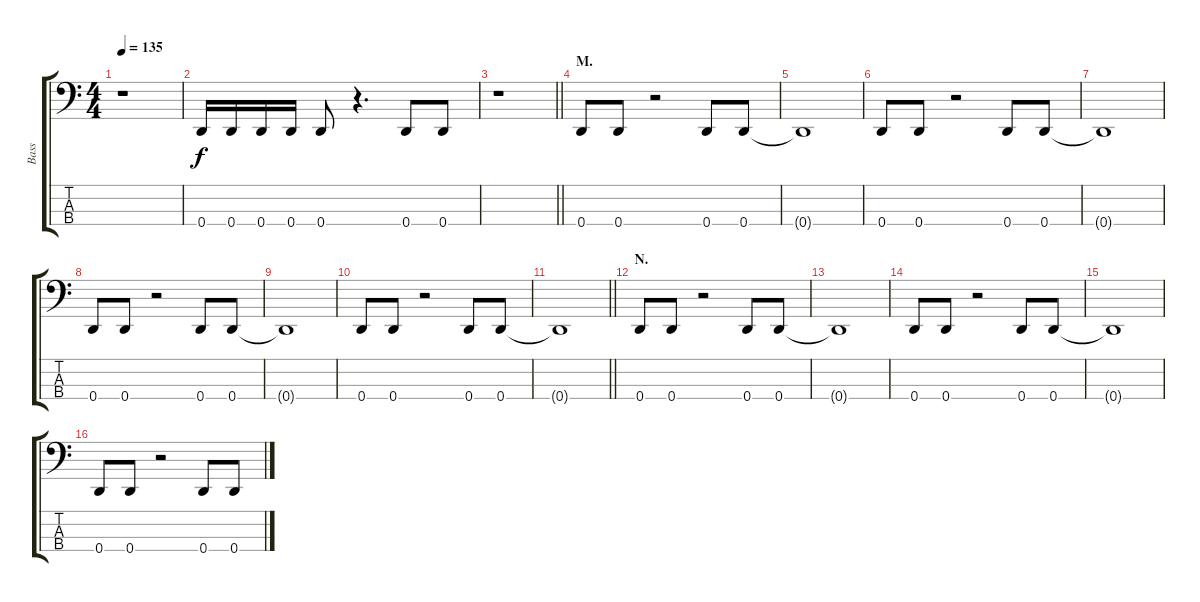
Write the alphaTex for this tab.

\track ("Bass" "Bass") {instrument electricbassfinger}
\staff {score tabs}
\tuning (G2 D2 A1 D1) {hide}
\ts (4 4)
\tempo 135
\clef f4
\ks c
r.1{dy f} |
0.4.16 0.4.16 0.4.16 0.4.16 0.4.8 r.4{d} 0.4.8 0.4.8 |
\barLineRight lightlight
r.1 |
\section ("" "M.")
0.4.8 0.4.8 r.2 0.4.8 0.4.8 |
0.4{t}.1 |
0.4.8 0.4.8 r.2 0.4.8 0.4.8 |
0.4{t}.1 |
0.4.8 0.4.8 r.2 0.4.8 0.4.8 |
0.4{t}.1 |
0.4.8 0.4.8 r.2 0.4.8 0.4.8 |
\barLineRight lightlight
0.4{t}.1 |
\section ("" "N.")
0.4.8 0.4.8 r.2 0.4.8 0.4.8 |
0.4{t}.1 |
0.4.8 0.4.8 r.2 0.4.8 0.4.8 |
0.4{t}.1 |
0.4.8 0.4.8 r.2 0.4.8 0.4.8
